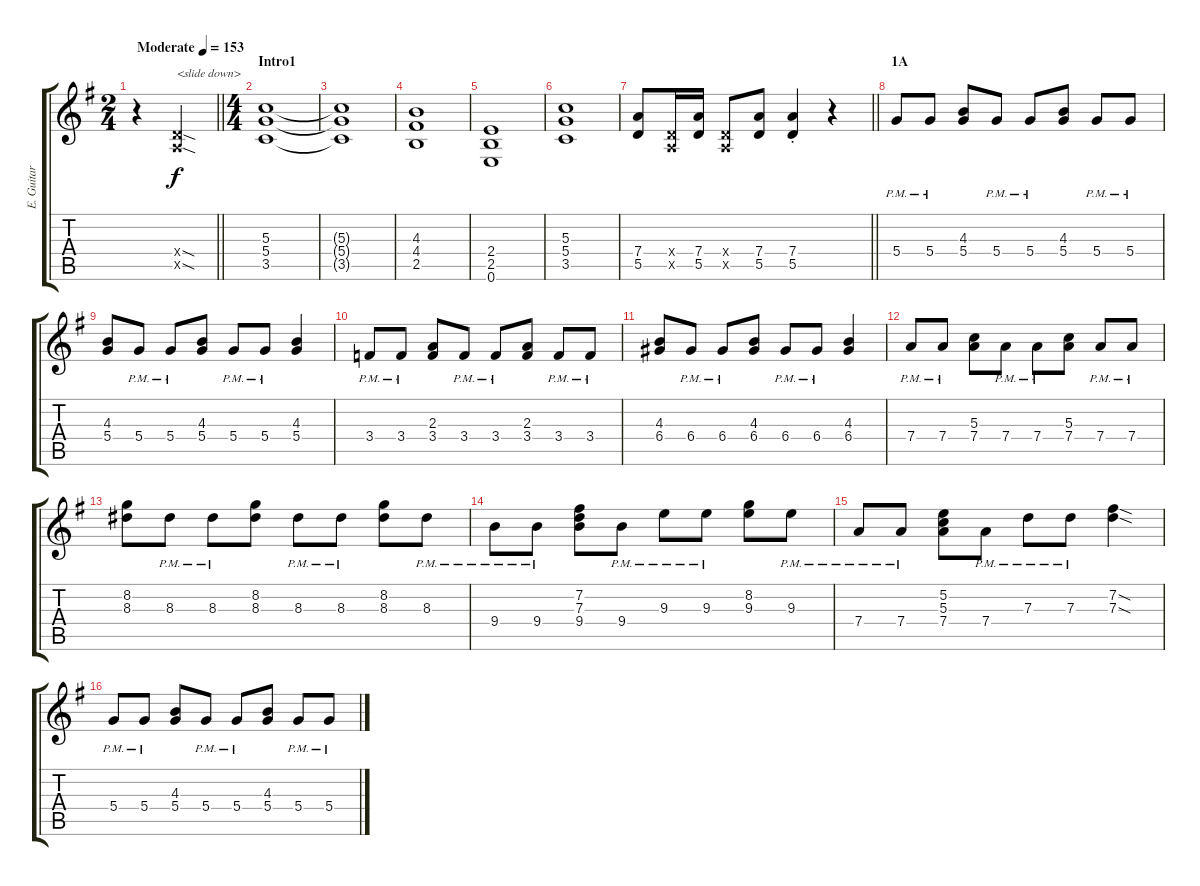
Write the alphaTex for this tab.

\track ("E. Guitar I" "E. Guitar ") {instrument overdrivenguitar}
\staff {score tabs}
\tuning (E4 B3 G3 D3 A2 E2) {hide}
\ts (2 4)
\tempo (153 "Moderate")
\clef g2
\barLineRight lightlight
\ks g
r.4{dy f instrument overdrivenguitar} (0.4{sod x} 0.5{sod x}).4{txt "<slide down>"} |
\ts (4 4)
\section ("" "Intro1")
(5.3 5.4 3.5).1 |
(5.3{t} 5.4{t} 3.5{t}).1 |
(4.3 4.4 2.5).1 |
(2.4 2.5 0.6).1 |
(5.3 5.4 3.5).1 |
\barLineRight lightlight
(7.4 5.5).8 (0.4{x} 0.5{x}).16 (7.4 5.5).16 (0.4{x} 0.5{x}).8 (7.4 5.5).8 (7.4{st} 5.5{st}).4 r.4 |
\section ("" "1A")
5.4{pm}.8 5.4{pm}.8 (4.3 5.4).8 5.4{pm}.8 5.4{pm}.8 (4.3 5.4).8 5.4{pm}.8 5.4{pm}.8 |
(4.3 5.4).8 5.4{pm}.8 5.4{pm}.8 (4.3 5.4).8 5.4{pm}.8 5.4{pm}.8 (4.3 5.4).4 |
3.4{pm}.8 3.4{pm}.8 (2.3 3.4).8 3.4{pm}.8 3.4{pm}.8 (2.3 3.4).8 3.4{pm}.8 3.4{pm}.8 |
(4.3 6.4).8 6.4{pm}.8 6.4{pm}.8 (4.3 6.4).8 6.4{pm}.8 6.4{pm}.8 (4.3 6.4).4 |
7.4{pm}.8 7.4{pm}.8 (5.3 7.4).8 7.4{pm}.8 7.4{pm}.8 (5.3 7.4).8 7.4{pm}.8 7.4{pm}.8 |
(8.2 8.3).8 8.3{pm}.8 8.3{pm}.8 (8.2 8.3).8 8.3{pm}.8 8.3{pm}.8 (8.2 8.3).8 8.3{pm}.8 |
9.4{pm}.8 9.4{pm}.8 (7.2 7.3 9.4).8 9.4{pm}.8 9.3{pm}.8 9.3{pm}.8 (8.2 9.3).8 9.3{pm}.8 |
7.4{pm}.8 7.4{pm}.8 (5.2 5.3 7.4).8 7.4{pm}.8 7.3{pm}.8 7.3{pm}.8 (7.2{sod} 7.3{sod}).4 |
5.4{pm}.8 5.4{pm}.8 (4.3 5.4).8 5.4{pm}.8 5.4{pm}.8 (4.3 5.4).8 5.4{pm}.8 5.4{pm}.8
